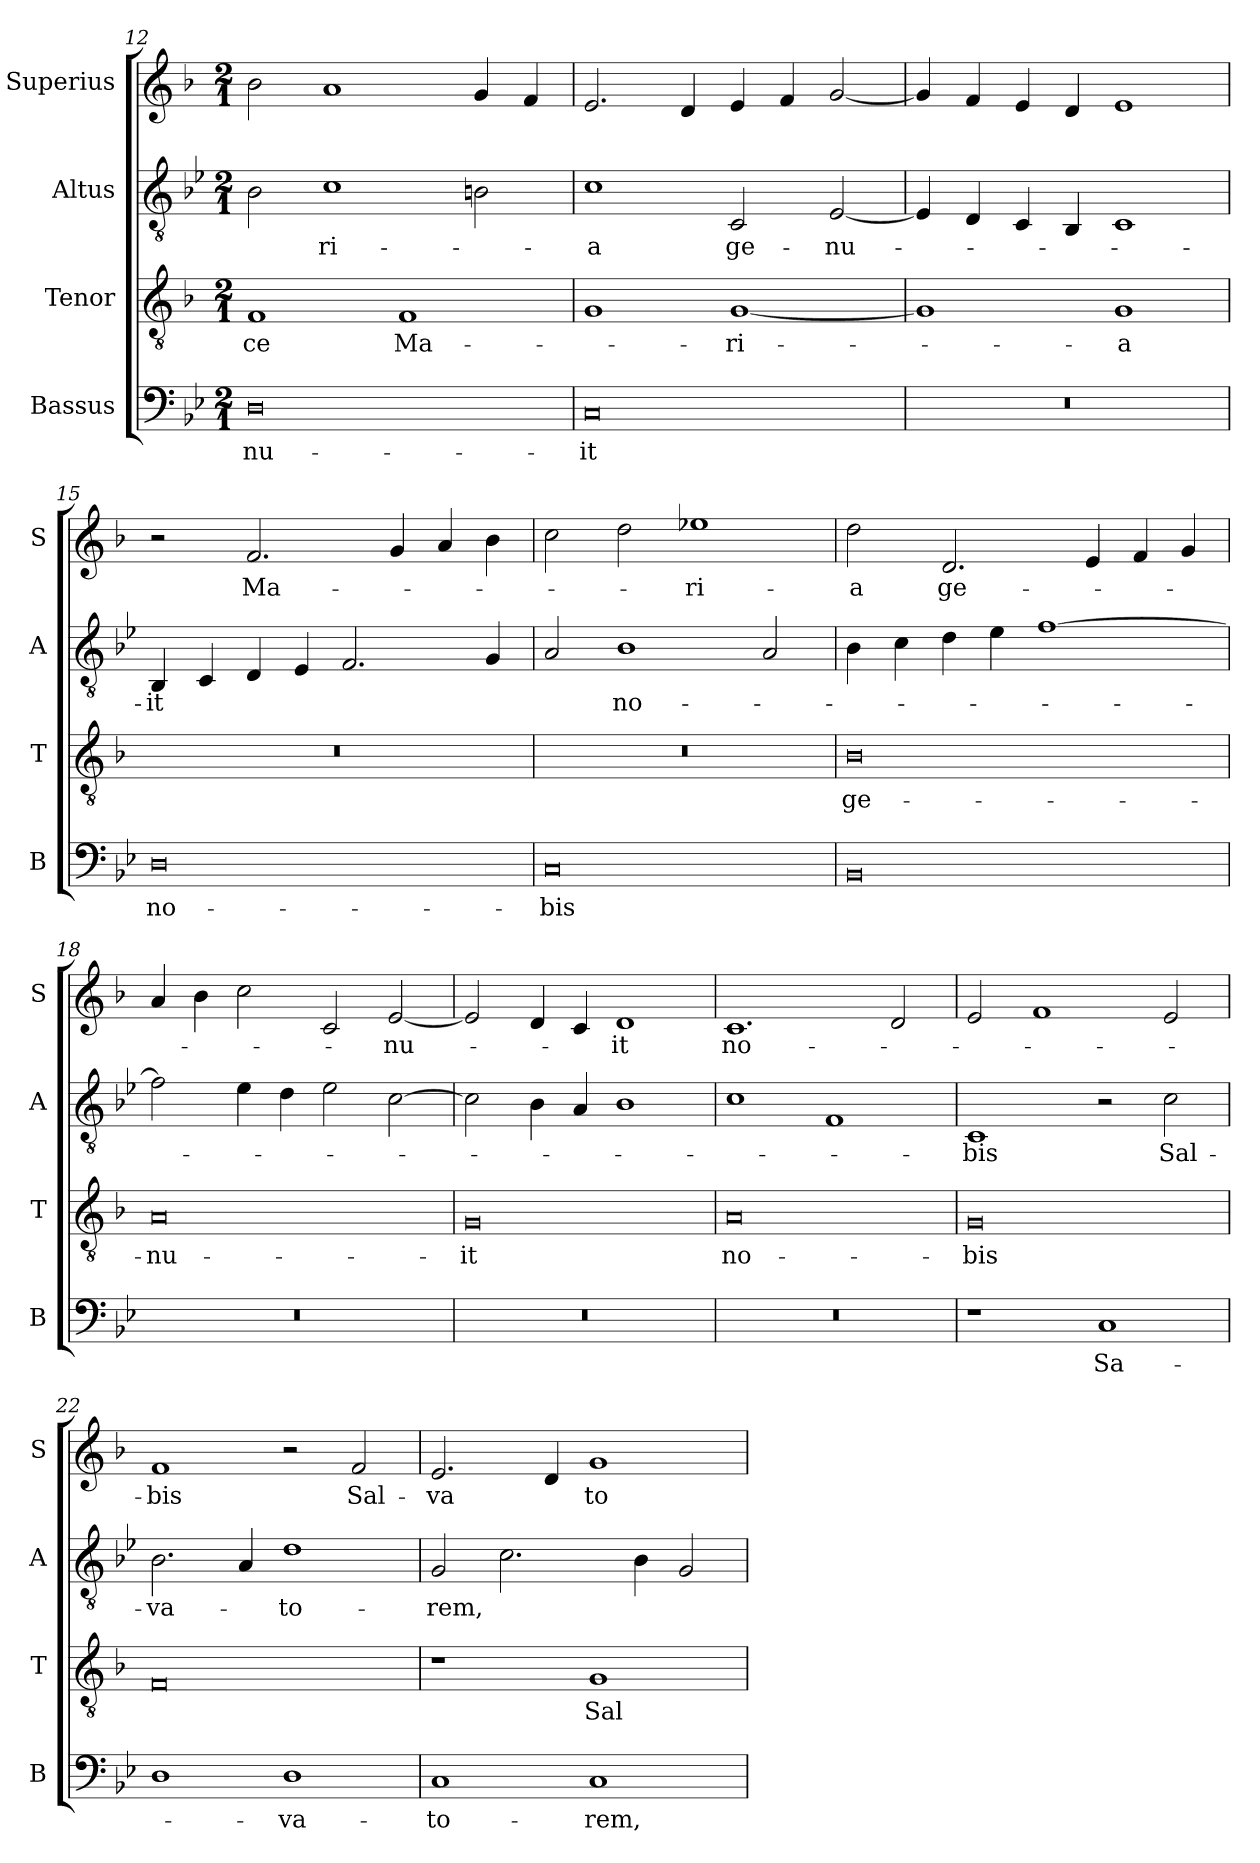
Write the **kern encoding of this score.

**kern	**text	**kern	**text	**kern	**text	**kern	**text
*part4	*part4	*part3	*part3	*part2	*part2	*part1	*part1
*staff4	*staff4	*staff3	*staff3	*staff2	*staff2	*staff1	*staff1
*I"Bassus	*	*I"Tenor	*	*I"Altus	*	*I"Superius	*
*I'B	*	*I'T	*	*I'A	*	*I'S	*
*clefF4	*	*clefGv2	*	*clefGv2	*	*clefG2	*
*k[b-e-]	*	*k[b-]	*	*k[b-e-]	*	*k[b-]	*
*B-:	*	*F:	*	*B-:	*	*F:	*
*M2/1	*	*M2/1	*	*M2/1	*	*M2/1	*
=12	=12	=12	=12	=12	=12	=12	=12
0D	-nu-	1F	-ce	2B-	.	2b-	.
.	.	.	.	1c	-ri-	1a	.
.	.	1F	Ma-	.	.	.	.
.	.	.	.	2Bn	.	4g	.
.	.	.	.	.	.	4f	.
=13	=13	=13	=13	=13	=13	=13	=13
0C	-it	1G	.	1c	-a	2.e	.
.	.	.	.	.	.	4d	.
.	.	[1G	-ri-	2C	ge-	4e	.
.	.	.	.	.	.	4f	.
.	.	.	.	[2E-	-nu-	[2g	.
=14	=14	=14	=14	=14	=14	=14	=14
0r	.	1G]	.	4E-]	.	4g]	.
.	.	.	.	4D	.	4f	.
.	.	.	.	4C	.	4e	.
.	.	.	.	4BB-	.	4d	.
.	.	1G	-a	1C	.	1e	.
=15	=15	=15	=15	=15	=15	=15	=15
0D	no-	0r	.	4BB-	-it	2r	.
.	.	.	.	4C	.	.	.
.	.	.	.	4D	.	2.f	Ma-
.	.	.	.	4E-	.	.	.
.	.	.	.	2.F	.	.	.
.	.	.	.	.	.	4g	.
.	.	.	.	.	.	4a	.
.	.	.	.	4G	.	4b-	.
=16	=16	=16	=16	=16	=16	=16	=16
0C	-bis	0r	.	2A	.	2cc	.
.	.	.	.	1B-	no-	2dd	.
.	.	.	.	.	.	1ee-X	-ri-
.	.	.	.	2A	.	.	.
=17	=17	=17	=17	=17	=17	=17	=17
0BB-	.	0B-	ge-	4B-	.	2dd	-a
.	.	.	.	4c	.	.	.
.	.	.	.	4d	.	2.d	ge-
.	.	.	.	4e-	.	.	.
.	.	.	.	[1f	.	.	.
.	.	.	.	.	.	4e	.
.	.	.	.	.	.	4f	.
.	.	.	.	.	.	4g	.
=18	=18	=18	=18	=18	=18	=18	=18
0r	.	0A	-nu-	2f]	.	4a	.
.	.	.	.	.	.	4b-	.
.	.	.	.	4e-	.	2cc	.
.	.	.	.	4d	.	.	.
.	.	.	.	2e-	.	2c	.
.	.	.	.	[2c	.	[2e	-nu-
=19	=19	=19	=19	=19	=19	=19	=19
0r	.	0G	-it	2c]	.	2e]	.
.	.	.	.	4B-	.	4d	.
.	.	.	.	4A	.	4c	.
.	.	.	.	1B-	.	1d	-it
=20	=20	=20	=20	=20	=20	=20	=20
0r	.	0A	no-	1c	.	1.c	no-
.	.	.	.	1F	.	.	.
.	.	.	.	.	.	2d	.
=21	=21	=21	=21	=21	=21	=21	=21
1r	.	0G	-bis	1C	-bis	2e	.
.	.	.	.	.	.	1f	.
1C	Sa-	.	.	2r	.	.	.
.	.	.	.	2c	Sal-	2e	.
=22	=22	=22	=22	=22	=22	=22	=22
1D	.	0F	.	2.B-	-va-	1f	-bis
.	.	.	.	4A	.	.	.
1D	-va-	.	.	1d	-to-	2r	.
.	.	.	.	.	.	2f	Sal-
=23	=23	=23	=23	=23	=23	=23	=23
1C	-to-	1r	.	2G	-rem,	2.e	-va
.	.	.	.	2.c	.	.	.
.	.	.	.	.	.	4d	.
1C	-rem,	1G	Sal-	.	.	1g	to-
.	.	.	.	4B-	.	.	.
.	.	.	.	2G	.	.	.
=	=	=	=	=	=	=	=
*-	*-	*-	*-	*-	*-	*-	*-
